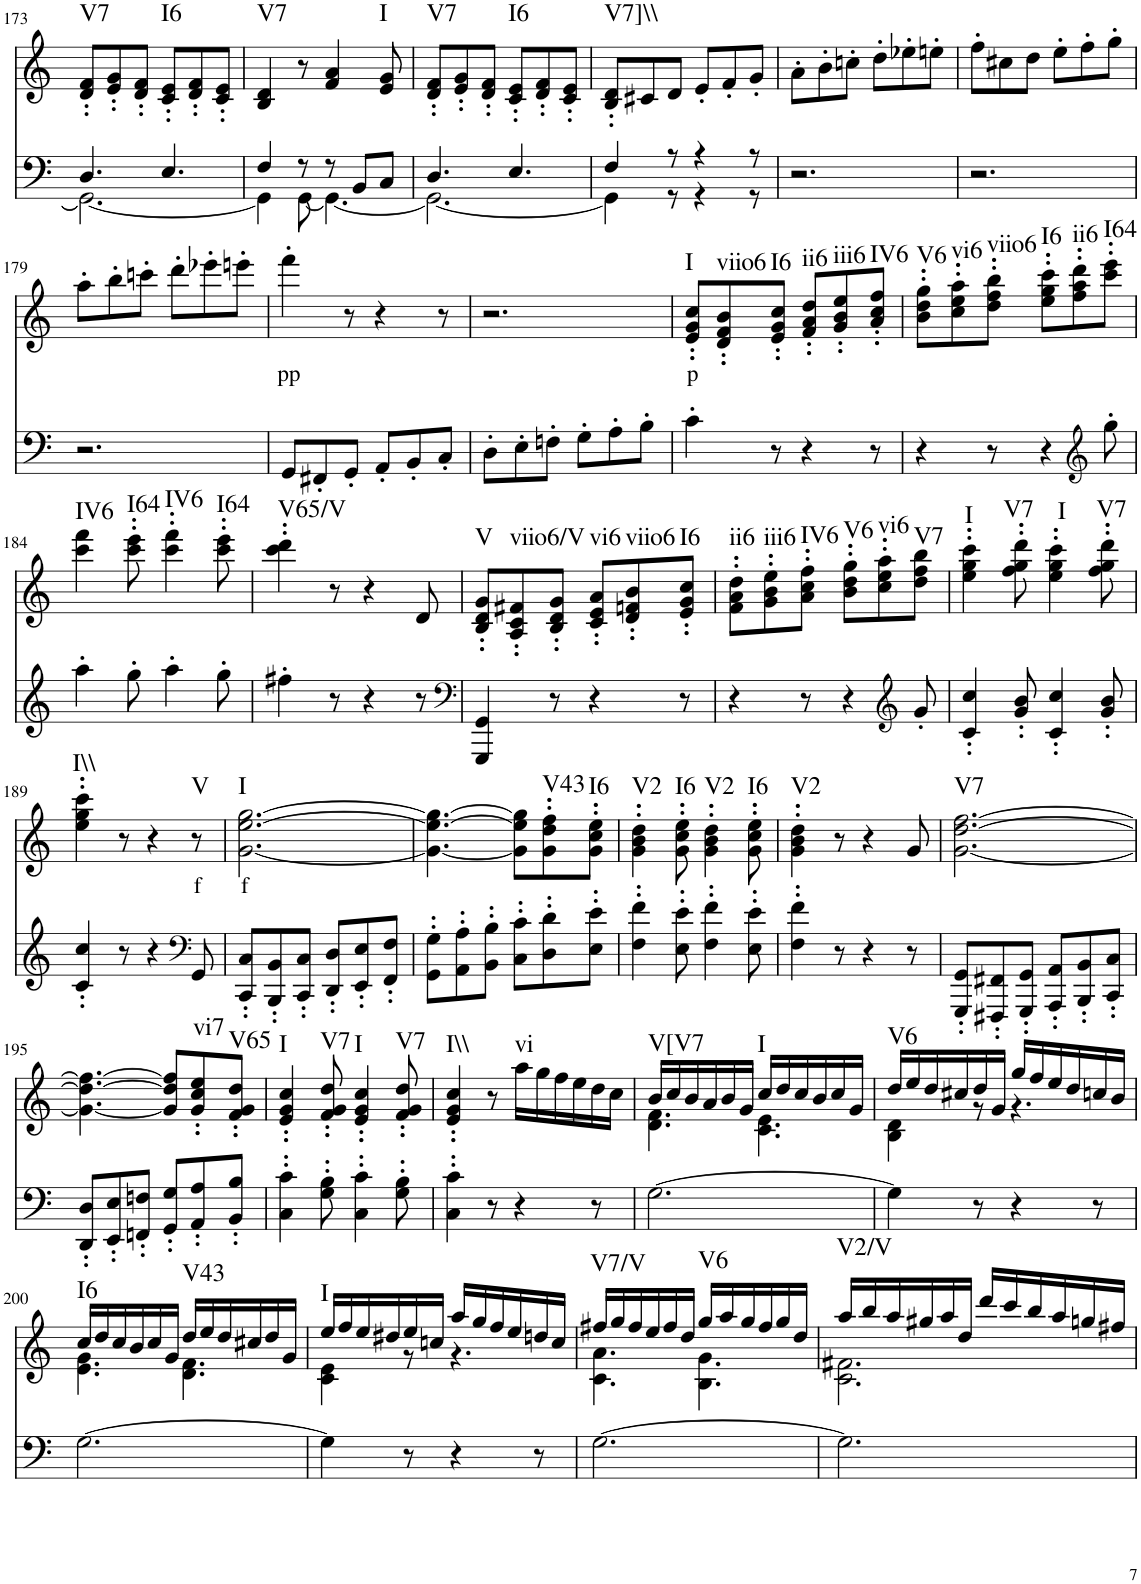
**kern	**kern	**text	**harte
*part2	*part1	*part1	*part1
*staff2	*staff1	*staff1	*
*I"piano	*I"piano	*	*
*I'Pno	*I'Pno	*	*
!!LO:PB:g=z
*clefF4	*clefG2	*	*
*k[]	*k[]	*	*
*M6/8	*M6/8	*	*
=173	=173	=173	=173
*^	*	*	*
!	!	!	!	!LO:H:kt=V7
4.D/	2.GG\_	8d/' 8f/'L	.	N
.	.	8e/' 8g/'	.	.
.	.	8d/' 8f/'J	.	.
!	!	!	!	!LO:H:kt=I6
4.E/	.	8c/' 8e/'L	.	N
.	.	8d/' 8f/'	.	.
.	.	8c/' 8e/'J	.	.
=174	=174	=174	=174	=174
!	!	!	!	!LO:H:kt=V7
4F/	4GG\]	4B/ 4d/	.	N
8r	[8GG\	8r	.	.
8r	4.GG\_	4f/ 4a/	.	.
8BB/L	.	.	.	.
!	!	!	!	!LO:H:kt=I
8C/J	.	8e/ 8g/	.	N
=175	=175	=175	=175	=175
!	!	!	!	!LO:H:kt=V7
4.D/	2.GG\_	8d/' 8f/'L	.	N
.	.	8e/' 8g/'	.	.
.	.	8d/' 8f/'J	.	.
!	!	!	!	!LO:H:kt=I6
4.E/	.	8c/' 8e/'L	.	N
.	.	8d/' 8f/'	.	.
.	.	8c/' 8e/'J	.	.
=176	=176	=176	=176	=176
!	!	!	!	!LO:H:kt=V7]\\
4F/	4GG\]	8B/' 8d/'L	.	N
.	.	8c#X/	.	.
8r	8r	8d/J	.	.
4r	4r	8e'/L	.	.
.	.	8f'/	.	.
8r	8r	8g'/J	.	.
*v	*v	*	*	*
=177	=177	=177	=177
2.r	8a'\L	.	.
.	8b'\	.	.
.	8ccn'\J	.	.
.	8dd'\L	.	.
.	8ee-X'\	.	.
.	8een'\J	.	.
=178	=178	=178	=178
2.r	8ff'\L	.	.
.	8cc#X\	.	.
.	8dd\J	.	.
.	8ee'\L	.	.
.	8ff'\	.	.
.	8gg'\J	.	.
!!LO:LB:g=z
=179	=179	=179	=179
2.r	8aa'\L	.	.
.	8bb'\	.	.
.	8cccn'\J	.	.
.	8ddd'\L	.	.
.	8eee-X'\	.	.
.	8eeen'\J	.	.
=180	=180	=180	=180
!	!	!LO:LY:b	!
8GG/L	4fff'\	pp	.
8FF#X'/	.	.	.
8GG'/J	8r	.	.
8AA'/L	4r	.	.
8BB'/	.	.	.
8C'/J	8r	.	.
=181	=181	=181	=181
8D'\L	2.r	.	.
8E'\	.	.	.
8Fn'\J	.	.	.
8G'\L	.	.	.
8A'\	.	.	.
8B'\J	.	.	.
=182	=182	=182	=182
!	!	!LO:LY:b	!LO:H:kt=I
4c'\	8e/' 8g/' 8cc/'L	p	N
!	!	!	!LO:H:kt=viio6
.	8d/' 8f/' 8b/'	.	N
!	!	!	!LO:H:kt=I6
8r	8e/' 8g/' 8cc/'J	.	N
!	!	!	!LO:H:kt=ii6
4r	8f/' 8a/' 8dd/'L	.	N
!	!	!	!LO:H:kt=iii6
.	8g/' 8b/' 8ee/'	.	N
!	!	!	!LO:H:kt=IV6
8r	8a/' 8cc/' 8ff/'J	.	N
=183	=183	=183	=183
!	!	!	!LO:H:kt=V6
4r	8b\' 8dd\' 8gg\'L	.	N
!	!	!	!LO:H:kt=vi6
.	8cc\' 8ee\' 8aa\'	.	N
!	!	!	!LO:H:kt=viio6
8r	8dd\' 8ff\' 8bb\'J	.	N
!	!	!	!LO:H:kt=I6
4r	8ee\' 8gg\' 8ccc\'L	.	N
!	!	!	!LO:H:kt=ii6
.	8ff\' 8aa\' 8ddd\'	.	N
*clefG2	*	*	*
!	!	!	!LO:H:kt=I64
8gg'\	8ccc\' 8eee\'J	.	N
!!LO:LB:g=z
=184	=184	=184	=184
!	!	!	!LO:H:kt=IV6
4aa'\	4ccc\ 4fff\	.	N
!	!	!	!LO:H:kt=I64
8gg'\	8ccc\' 8eee\'	.	N
!	!	!	!LO:H:kt=IV6
4aa'\	4ccc\' 4fff\'	.	N
!	!	!	!LO:H:kt=I64
8gg'\	8ccc\' 8eee\'	.	N
=185	=185	=185	=185
!	!	!	!LO:H:kt=V65/V
4ff#X'\	4ccc\' 4ddd\'	.	N
8r	8r	.	.
4r	4r	.	.
8r	8d/	.	.
=186	=186	=186	=186
*clefF4	*	*	*
!	!	!	!LO:H:kt=V
4GGG/ 4GG/	8B/' 8d/' 8g/'L	.	N
!	!	!	!LO:H:kt=viio6/V
.	8A/' 8c/' 8f#X/'	.	N
8r	8B/' 8d/' 8g/'J	.	.
!	!	!	!LO:H:kt=vi6
4r	8c/' 8e/' 8a/'L	.	N
!	!	!	!LO:H:kt=viio6
.	8d/' 8fn/' 8b/'	.	N
!	!	!	!LO:H:kt=I6
8r	8e/' 8g/' 8cc/'J	.	N
=187	=187	=187	=187
!	!	!	!LO:H:kt=ii6
4r	8f\' 8a\' 8dd\'L	.	N
!	!	!	!LO:H:kt=iii6
.	8g\' 8b\' 8ee\'	.	N
!	!	!	!LO:H:kt=IV6
8r	8a\' 8cc\' 8ff\'J	.	N
!	!	!	!LO:H:kt=V6
4r	8b\' 8dd\' 8gg\'L	.	N
!	!	!	!LO:H:kt=vi6
.	8cc\' 8ee\' 8aa\'	.	N
*clefG2	*	*	*
!	!	!	!LO:H:kt=V7
8g'/	8dd\ 8ff\ 8bb\J	.	N
=188	=188	=188	=188
!	!	!	!LO:H:kt=I
4c/' 4cc/'	4ee\' 4gg\' 4ccc\'	.	N
!	!	!	!LO:H:kt=V7
8g/' 8b/'	8ff\' 8gg\' 8ddd\'	.	N
!	!	!	!LO:H:kt=I
4c/' 4cc/'	4ee\' 4gg\' 4ccc\'	.	N
!	!	!	!LO:H:kt=V7
8g/' 8b/'	8ff\' 8gg\' 8ddd\'	.	N
!!LO:LB:g=z
=189	=189	=189	=189
!	!	!	!LO:H:kt=I\\
4c/' 4cc/'	4ee\' 4gg\' 4ccc\'	.	N
8r	8r	.	.
4r	4r	.	.
*clefF4	*	*	*
!	!	!LO:LY:b	!LO:H:kt=V
8GG/	8r	f	N
=190	=190	=190	=190
!	!	!LO:LY:b	!LO:H:kt=I
8CC/' 8C/'L	[2.g\ [2.ee\ [2.gg\	f	N
8BBB/' 8BB/'	.	.	.
8CC/' 8C/'J	.	.	.
8DD/' 8D/'L	.	.	.
8EE/' 8E/'	.	.	.
8FF/' 8F/'J	.	.	.
=191	=191	=191	=191
8GG\' 8G\'L	4.g\_ 4.ee\_ 4.gg\_	.	.
8AA\' 8A\'	.	.	.
8BB\' 8B\'J	.	.	.
8C\' 8c\'L	8g\] 8ee\] 8gg\]L	.	.
!	!	!	!LO:H:kt=V43
8D\' 8d\'	8g\' 8dd\' 8ff\'	.	N
!	!	!	!LO:H:kt=I6
8E\' 8e\'J	8g\' 8cc\' 8ee\'J	.	N
=192	=192	=192	=192
!	!	!	!LO:H:kt=V2
4F\' 4f\'	4g\' 4b\' 4dd\'	.	N
!	!	!	!LO:H:kt=I6
8E\' 8e\'	8g\' 8cc\' 8ee\'	.	N
!	!	!	!LO:H:kt=V2
4F\' 4f\'	4g\' 4b\' 4dd\'	.	N
!	!	!	!LO:H:kt=I6
8E\' 8e\'	8g\' 8cc\' 8ee\'	.	N
=193	=193	=193	=193
!	!	!	!LO:H:kt=V2
4F\' 4f\'	4g\' 4b\' 4dd\'	.	N
8r	8r	.	.
4r	4r	.	.
8r	8g/	.	.
=194	=194	=194	=194
!	!	!	!LO:H:kt=V7
8GGG/' 8GG/'L	[2.g\ [2.dd\ [2.ff\	.	N
8FFF#X/' 8FF#X/'	.	.	.
8GGG/' 8GG/'J	.	.	.
8AAA/' 8AA/'L	.	.	.
8BBB/' 8BB/'	.	.	.
8CC/' 8C/'J	.	.	.
!!LO:LB:g=z
=195	=195	=195	=195
8DD/' 8D/'L	4.g\_ 4.dd\_ 4.ff\_	.	.
8EE/' 8E/'	.	.	.
8FFn/' 8Fn/'J	.	.	.
8GG/' 8G/'L	8g/] 8dd/] 8ff/]L	.	.
!	!	!	!LO:H:kt=vi7
8AA/' 8A/'	8g/' 8cc/' 8ee/'	.	N
!	!	!	!LO:H:kt=V65
8BB/' 8B/'J	8f/' 8g/' 8dd/'J	.	N
=196	=196	=196	=196
!	!	!	!LO:H:kt=I
4C\' 4c\'	4e/' 4g/' 4cc/'	.	N
!	!	!	!LO:H:kt=V7
8G\' 8B\'	8f/' 8g/' 8dd/'	.	N
!	!	!	!LO:H:kt=I
4C\' 4c\'	4e/' 4g/' 4cc/'	.	N
!	!	!	!LO:H:kt=V7
8G\' 8B\'	8f/' 8g/' 8dd/'	.	N
=197	=197	=197	=197
!	!	!	!LO:H:kt=I\\
4C\' 4c\'	4e/' 4g/' 4cc/'	.	N
8r	8r	.	.
!	!	!	!LO:H:kt=vi
4r	16aa\LL	.	N
.	16gg\	.	.
.	16ff\	.	.
.	16ee\	.	.
8r	16dd\	.	.
.	16cc\JJ	.	.
=198	=198	=198	=198
*	*^	*	*
!	!	!	!	!LO:H:kt=V[V7
[2.G\	16b/LL	4.d\ 4.f\	.	N
.	16cc/	.	.	.
.	16b/	.	.	.
.	16a/	.	.	.
.	16b/	.	.	.
.	16g/JJ	.	.	.
!	!	!	!	!LO:H:kt=I
.	16cc/LL	4.c\ 4.e\	.	N
.	16dd/	.	.	.
.	16cc/	.	.	.
.	16b/	.	.	.
.	16cc/	.	.	.
.	16g/JJ	.	.	.
=199	=199	=199	=199	=199
!	!	!	!	!LO:H:kt=V6
4G\]	16dd/LL	4B\ 4d\	.	N
.	16ee/	.	.	.
.	16dd/	.	.	.
.	16cc#X/	.	.	.
8r	16dd/	8r	.	.
.	16g/JJ	.	.	.
4r	16gg/LL	4.r	.	.
.	16ff/	.	.	.
.	16ee/	.	.	.
.	16dd/	.	.	.
8r	16ccn/	.	.	.
.	16b/JJ	.	.	.
!!LO:LB:g=z	!!
=200	=200	=200	=200	=200
!	!	!	!	!LO:H:kt=I6
[2.G\	16cc/LL	4.e\ 4.g\	.	N
.	16dd/	.	.	.
.	16cc/	.	.	.
.	16b/	.	.	.
.	16cc/	.	.	.
.	16g/JJ	.	.	.
!	!	!	!	!LO:H:kt=V43
.	16dd/LL	4.d\ 4.f\	.	N
.	16ee/	.	.	.
.	16dd/	.	.	.
.	16cc#X/	.	.	.
.	16dd/	.	.	.
.	16g/JJ	.	.	.
=201	=201	=201	=201	=201
!	!	!	!	!LO:H:kt=I
4G\]	16ee/LL	4c\ 4e\	.	N
.	16ff/	.	.	.
.	16ee/	.	.	.
.	16dd#X/	.	.	.
8r	16ee/	8r	.	.
.	16ccn/JJ	.	.	.
4r	16aa/LL	4.r	.	.
.	16gg/	.	.	.
.	16ff/	.	.	.
.	16ee/	.	.	.
8r	16ddn/	.	.	.
.	16cc/JJ	.	.	.
=202	=202	=202	=202	=202
!	!	!	!	!LO:H:kt=V7/V
[2.G\	16ff#X/LL	4.c\ 4.a\	.	N
.	16gg/	.	.	.
.	16ff#/	.	.	.
.	16ee/	.	.	.
.	16ff#/	.	.	.
.	16dd/JJ	.	.	.
!	!	!	!	!LO:H:kt=V6
.	16gg/LL	4.B\ 4.g\	.	N
.	16aa/	.	.	.
.	16gg/	.	.	.
.	16ff#/	.	.	.
.	16gg/	.	.	.
.	16dd/JJ	.	.	.
=203	=203	=203	=203	=203
!	!	!	!	!LO:H:kt=V2/V
2.G\]	16aa/LL	2.c\ 2.f#X\	.	N
.	16bb/	.	.	.
.	16aa/	.	.	.
.	16gg#X/	.	.	.
.	16aa/	.	.	.
.	16dd/JJ	.	.	.
.	16ddd/LL	.	.	.
.	16ccc/	.	.	.
.	16bb/	.	.	.
.	16aa/	.	.	.
.	16ggn/	.	.	.
.	16ff#X/JJ	.	.	.
*	*v	*v	*	*
=	=	=	=
*-	*-	*-	*-
